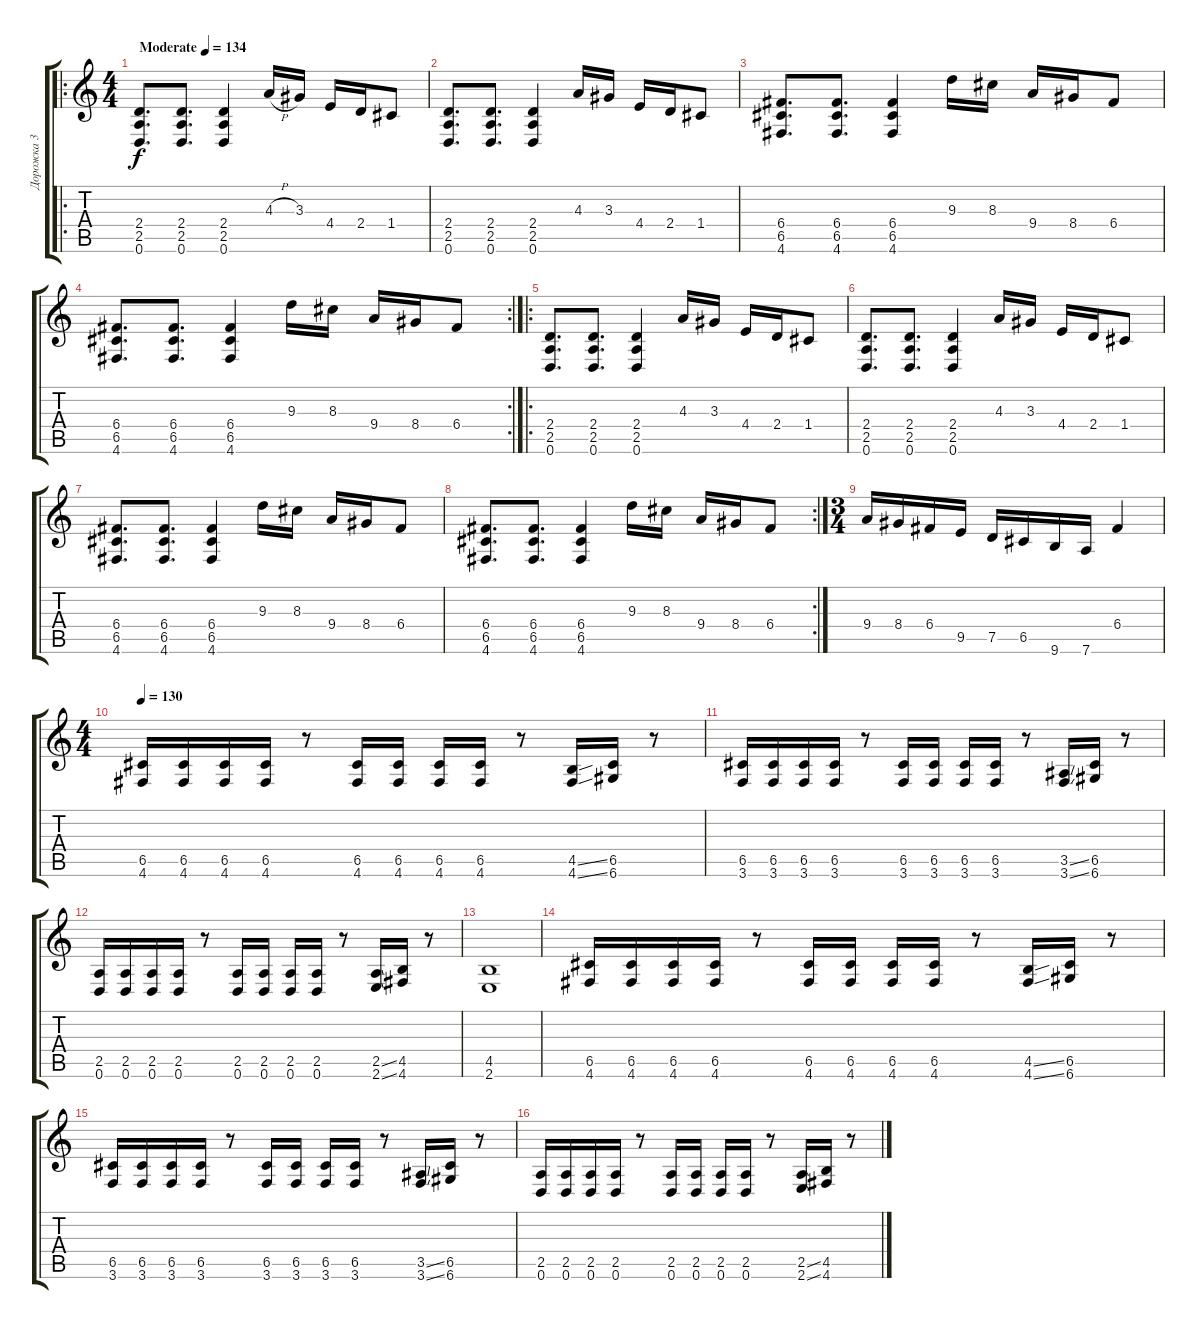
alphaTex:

\track ("Дорожка 3" "Дорожка 3") {instrument distortionguitar}
\staff {score tabs}
\tuning (D4 A3 F3 C3 G2 D2) {hide}
\ro
\ts (4 4)
\tempo (134 "Moderate")
\clef g2
\ks c
(2.4 2.5 0.6).8{d dy f instrument distortionguitar} (2.4 2.5 0.6).8{d} (2.4 2.5 0.6).4 4.3{h}.16 3.3.16 4.4.16 2.4.16 1.4.8 |
(2.4 2.5 0.6).8{d} (2.4 2.5 0.6).8{d} (2.4 2.5 0.6).4 4.3.16 3.3.16 4.4.16 2.4.16 1.4.8 |
(6.4 6.5 4.6).8{d} (6.4 6.5 4.6).8{d} (6.4 6.5 4.6).4 9.3.16 8.3.16 9.4.16 8.4.16 6.4.8 |
\rc 2
(6.4 6.5 4.6).8{d} (6.4 6.5 4.6).8{d} (6.4 6.5 4.6).4 9.3.16 8.3.16 9.4.16 8.4.16 6.4.8 |
\ro
(2.4 2.5 0.6).8{d} (2.4 2.5 0.6).8{d} (2.4 2.5 0.6).4 4.3.16 3.3.16 4.4.16 2.4.16 1.4.8 |
(2.4 2.5 0.6).8{d} (2.4 2.5 0.6).8{d} (2.4 2.5 0.6).4 4.3.16 3.3.16 4.4.16 2.4.16 1.4.8 |
(6.4 6.5 4.6).8{d} (6.4 6.5 4.6).8{d} (6.4 6.5 4.6).4 9.3.16 8.3.16 9.4.16 8.4.16 6.4.8 |
\rc 2
(6.4 6.5 4.6).8{d} (6.4 6.5 4.6).8{d} (6.4 6.5 4.6).4 9.3.16 8.3.16 9.4.16 8.4.16 6.4.8 |
\ts (3 4)
9.4.16 8.4.16 6.4.16 9.5.16 7.5.16 6.5.16 9.6.16 7.6.16 6.4.4 |
\ts (4 4)
\tempo 130
(6.5 4.6).16 (6.5 4.6).16 (6.5 4.6).16 (6.5 4.6).16 r.8 (6.5 4.6).16 (6.5 4.6).16 (6.5 4.6).16 (6.5 4.6).16 r.8 (4.5{ss} 4.6{ss}).16 (6.5 6.6).16 r.8 |
(6.5 3.6).16 (6.5 3.6).16 (6.5 3.6).16 (6.5 3.6).16 r.8 (6.5 3.6).16 (6.5 3.6).16 (6.5 3.6).16 (6.5 3.6).16 r.8 (3.5{ss} 3.6{ss}).16 (6.5 6.6).16 r.8 |
(2.5 0.6).16 (2.5 0.6).16 (2.5 0.6).16 (2.5 0.6).16 r.8 (2.5 0.6).16 (2.5 0.6).16 (2.5 0.6).16 (2.5 0.6).16 r.8 (2.5{ss} 2.6{ss}).16 (4.5 4.6).16 r.8 |
(4.5 2.6).1 |
(6.5 4.6).16 (6.5 4.6).16 (6.5 4.6).16 (6.5 4.6).16 r.8 (6.5 4.6).16 (6.5 4.6).16 (6.5 4.6).16 (6.5 4.6).16 r.8 (4.5{ss} 4.6{ss}).16 (6.5 6.6).16 r.8 |
(6.5 3.6).16 (6.5 3.6).16 (6.5 3.6).16 (6.5 3.6).16 r.8 (6.5 3.6).16 (6.5 3.6).16 (6.5 3.6).16 (6.5 3.6).16 r.8 (3.5{ss} 3.6{ss}).16 (6.5 6.6).16 r.8 |
(2.5 0.6).16 (2.5 0.6).16 (2.5 0.6).16 (2.5 0.6).16 r.8 (2.5 0.6).16 (2.5 0.6).16 (2.5 0.6).16 (2.5 0.6).16 r.8 (2.5{ss} 2.6{ss}).16 (4.5 4.6).16 r.8
